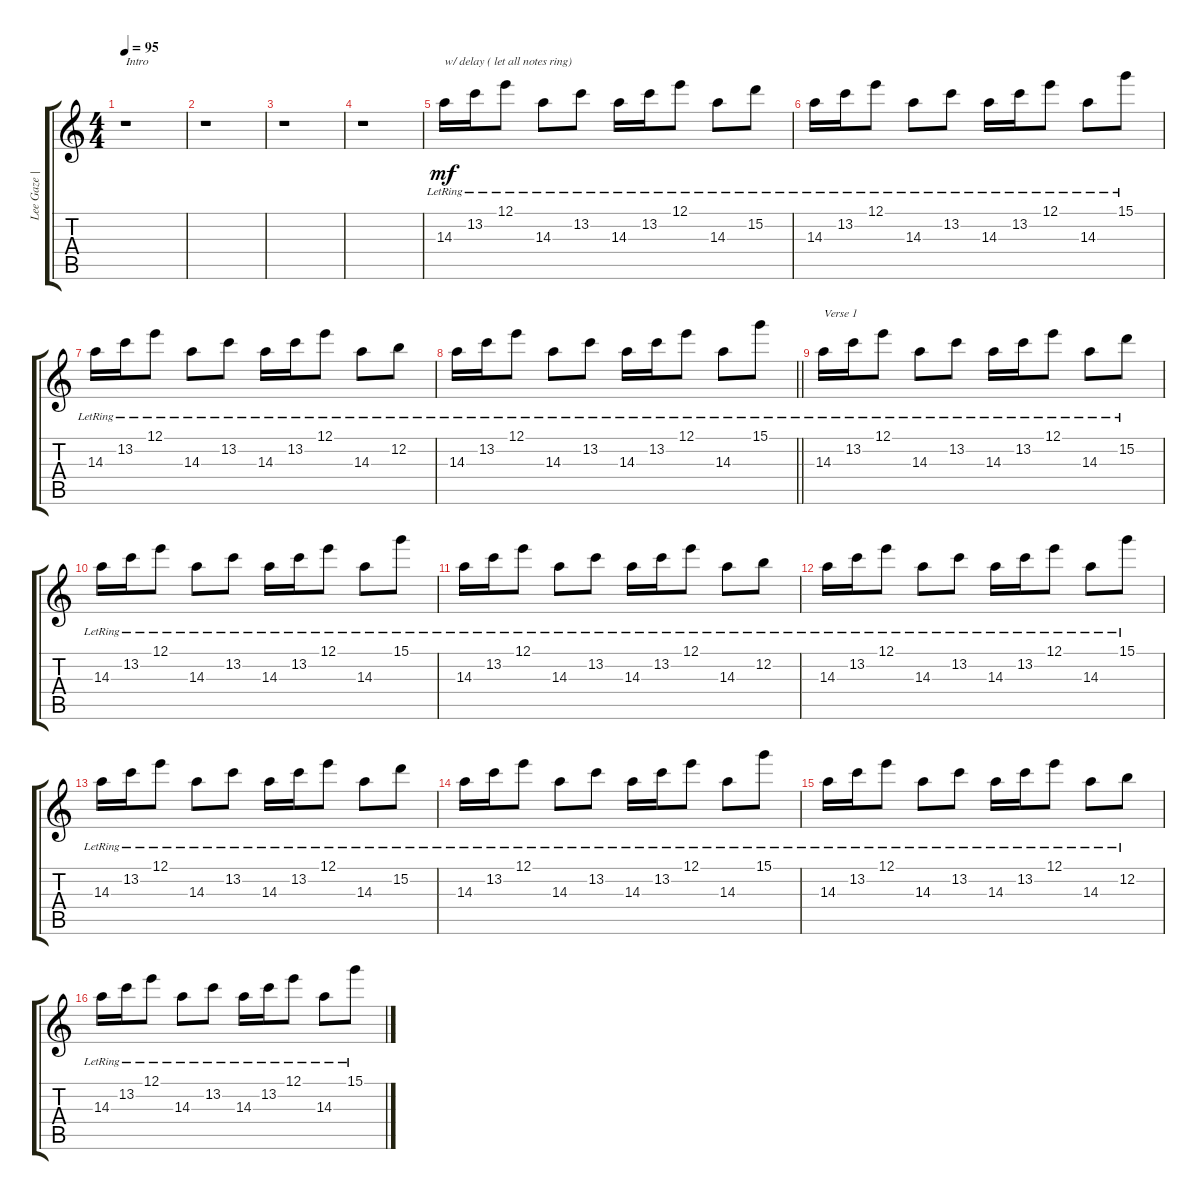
\track ("Lee Gaze | Lead" "Lee Gaze |") {instrument electricguitarjazz}
\staff {score tabs}
\tuning (E4 B3 G3 D3 A2 D2) {hide}
\ts (4 4)
\tempo 95
\clef g2
\ks c
r.1{txt "Intro" dy mf instrument electricguitarjazz} |
r.1 |
r.1 |
r.1 |
14.3{lr}.16{txt "w/ delay ( let all notes ring)"} 13.2{lr}.16 12.1{lr}.8 14.3{lr}.8 13.2{lr}.8 14.3{lr}.16 13.2{lr}.16 12.1{lr}.8 14.3{lr}.8 15.2{lr}.8 |
14.3{lr}.16 13.2{lr}.16 12.1{lr}.8 14.3{lr}.8 13.2{lr}.8 14.3{lr}.16 13.2{lr}.16 12.1{lr}.8 14.3{lr}.8 15.1{lr}.8 |
14.3{lr}.16 13.2{lr}.16 12.1{lr}.8 14.3{lr}.8 13.2{lr}.8 14.3{lr}.16 13.2{lr}.16 12.1{lr}.8 14.3{lr}.8 12.2{lr}.8 |
\barLineRight lightlight
14.3{lr}.16 13.2{lr}.16 12.1{lr}.8 14.3{lr}.8 13.2{lr}.8 14.3{lr}.16 13.2{lr}.16 12.1{lr}.8 14.3{lr}.8 15.1{lr}.8 |
14.3{lr}.16{txt "Verse 1"} 13.2{lr}.16 12.1{lr}.8 14.3{lr}.8 13.2{lr}.8 14.3{lr}.16 13.2{lr}.16 12.1{lr}.8 14.3{lr}.8 15.2{lr}.8 |
14.3{lr}.16 13.2{lr}.16 12.1{lr}.8 14.3{lr}.8 13.2{lr}.8 14.3{lr}.16 13.2{lr}.16 12.1{lr}.8 14.3{lr}.8 15.1{lr}.8 |
14.3{lr}.16 13.2{lr}.16 12.1{lr}.8 14.3{lr}.8 13.2{lr}.8 14.3{lr}.16 13.2{lr}.16 12.1{lr}.8 14.3{lr}.8 12.2{lr}.8 |
14.3{lr}.16 13.2{lr}.16 12.1{lr}.8 14.3{lr}.8 13.2{lr}.8 14.3{lr}.16 13.2{lr}.16 12.1{lr}.8 14.3{lr}.8 15.1{lr}.8 |
14.3{lr}.16 13.2{lr}.16 12.1{lr}.8 14.3{lr}.8 13.2{lr}.8 14.3{lr}.16 13.2{lr}.16 12.1{lr}.8 14.3{lr}.8 15.2{lr}.8 |
14.3{lr}.16 13.2{lr}.16 12.1{lr}.8 14.3{lr}.8 13.2{lr}.8 14.3{lr}.16 13.2{lr}.16 12.1{lr}.8 14.3{lr}.8 15.1{lr}.8 |
14.3{lr}.16 13.2{lr}.16 12.1{lr}.8 14.3{lr}.8 13.2{lr}.8 14.3{lr}.16 13.2{lr}.16 12.1{lr}.8 14.3{lr}.8 12.2{lr}.8 |
14.3{lr}.16 13.2{lr}.16 12.1{lr}.8 14.3{lr}.8 13.2{lr}.8 14.3{lr}.16 13.2{lr}.16 12.1{lr}.8 14.3{lr}.8 15.1{lr}.8
